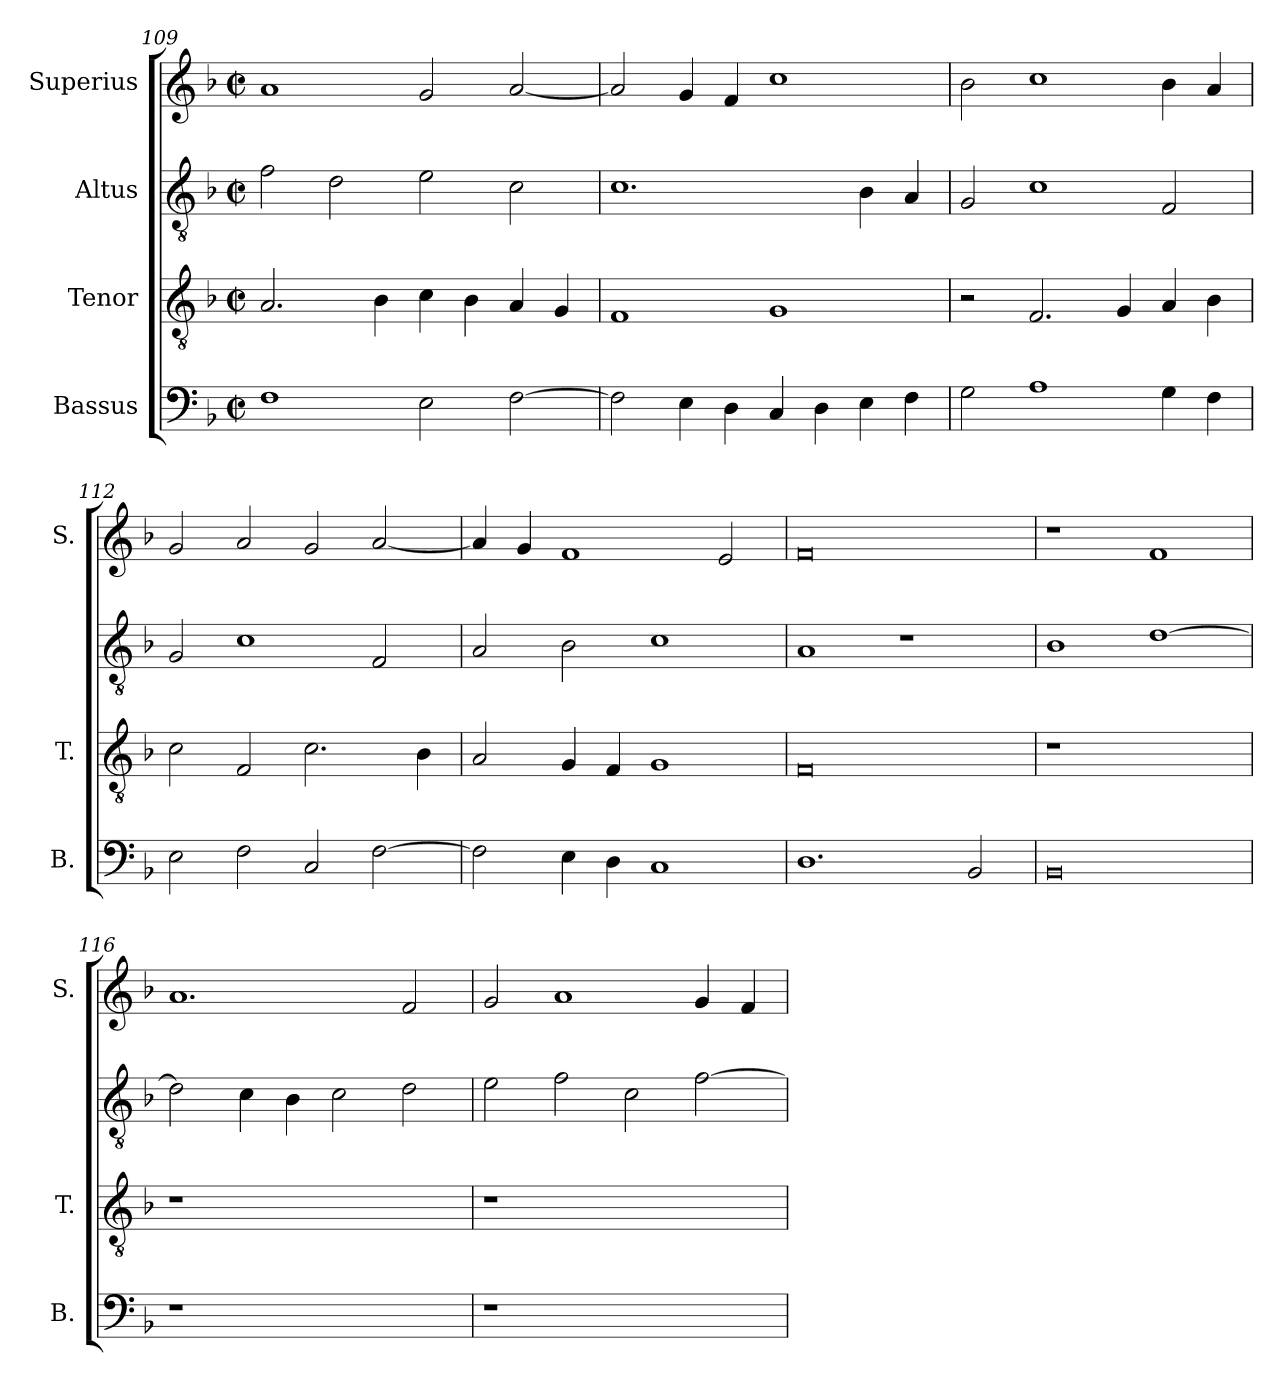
**kern	**kern	**kern	**kern
*part4	*part3	*part2	*part1
*staff4	*staff3	*staff2	*staff1
*I"Bassus	*I"Tenor	*I"Altus	*I"Superius
*I'B.	*I'T.	*	*I'S.
*clefF4	*clefGv2	*clefGv2	*clefG2
*	*ITrd7c12	*ITrd7c12	*
*k[b-]	*k[b-]	*k[b-]	*k[b-]
*F:	*F:	*F:	*F:
*M2/2	*M2/2	*M2/2	*M2/2
*met(c|)	*met(c|)	*met(c|)	*met(c|)
=109	=109	=109	=109
1Fi	2.AAi/	2Fi\	1ai
.	.	2Di\	.
.	4BB-i\	.	.
2Ei\	4Ci\	2Ei\	2gi/
.	4BB-i\	.	.
[>2Fi\	4AAi/	2Ci\	[<2ai/
.	4GGi/	.	.
=110	=110	=110	=110
2Fi\]	1FFi	1.Ci	2ai/]
4Ei\	.	.	4gi/
4Di\	.	.	4fi/
4Ci/	1GGi	.	1cci
4Di\	.	.	.
4Ei\	.	4BB-i\	.
4Fi\	.	4AAi/	.
=111	=111	=111	=111
2Gi\	2r	2GGi/	2b-i\
1Ai	2.FFi/	1Ci	1cci
.	4GGi/	.	.
4Gi\	4AAi/	2FFi/	4b-i\
4Fi\	4BB-i\	.	4ai/
=112	=112	=112	=112
2Ei\	2Ci\	2GGi/	2gi/
2Fi\	2FFi/	1Ci	2ai/
2Ci/	2.Ci\	.	2gi/
[>2Fi\	.	2FFi/	[<2ai/
.	4BB-i\	.	.
!!LO:LB:g=z
=113	=113	=113	=113
2Fi\]	2AAi/	2AAi/	4ai/]
.	.	.	4gi/
4Ei\	4GGi/	2BB-i\	1fi
4Di\	4FFi/	.	.
1Ci	1GGi	1Ci	.
.	.	.	2ei/
=114	=114	=114	=114
1.Di	0FFi	1AAi	0fi
.	.	1r	.
2BB-i/	.	.	.
=115	=115	=115	=115
!	!LO:N:vis=1	!	!
0BB-i	1r	1BB-i	1r
.	1ryy	[>1Di	1fi
=116	=116	=116	=116
!LO:N:vis=1	!LO:N:vis=1	!	!
1r	1r	2Di\]	1.ai
.	.	4Ci\	.
.	.	4BB-i\	.
1ryy	1ryy	2Ci\	.
.	.	2Di\	2fi/
=117	=117	=117	=117
!LO:N:vis=1	!LO:N:vis=1	!	!
1r	1r	2Ei\	2gi/
.	.	2Fi\	1ai
1ryy	1ryy	2Ci\	.
.	.	[>2Fi\	4gi/
.	.	.	4fi/
=	=	=	=
*-	*-	*-	*-
